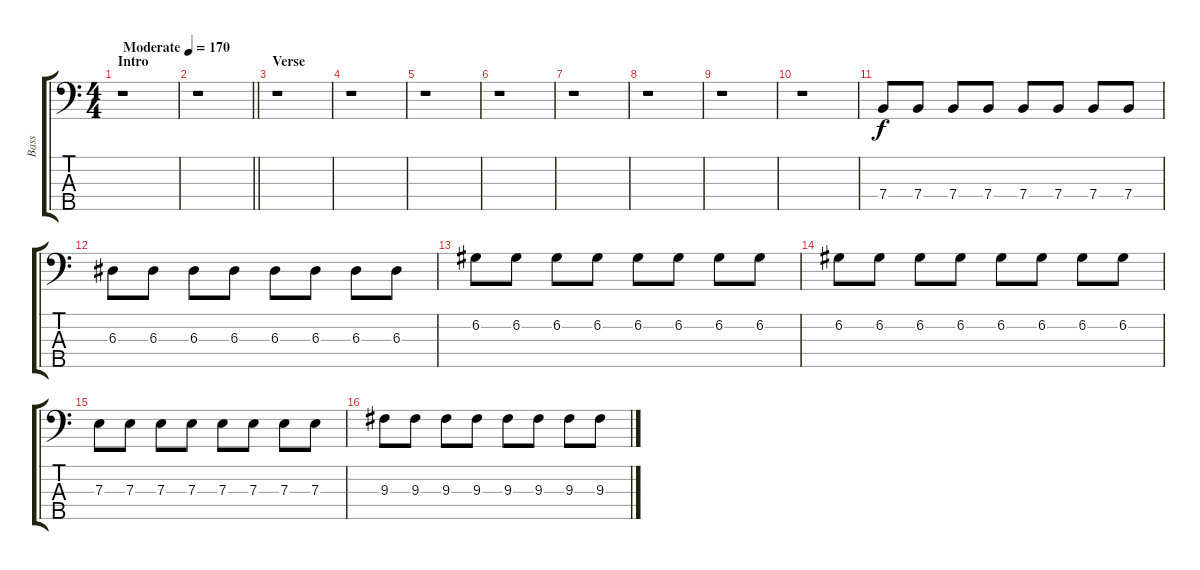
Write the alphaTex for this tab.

\track ("Bass" "Bass") {instrument slapbass2}
\staff {score tabs}
\tuning (G2 D2 A1 E1 B0) {hide}
\ts (4 4)
\section ("" "Intro")
\tempo (170 "Moderate")
\clef f4
\ks c
r.1{dy f instrument slapbass2} |
\barLineRight lightlight
r.1 |
\section ("" "Verse")
r.1 |
r.1 |
r.1 |
r.1 |
r.1 |
r.1 |
r.1 |
r.1 |
7.4.8 7.4.8 7.4.8 7.4.8 7.4.8 7.4.8 7.4.8 7.4.8 |
6.3.8 6.3.8 6.3.8 6.3.8 6.3.8 6.3.8 6.3.8 6.3.8 |
6.2.8 6.2.8 6.2.8 6.2.8 6.2.8 6.2.8 6.2.8 6.2.8 |
6.2.8 6.2.8 6.2.8 6.2.8 6.2.8 6.2.8 6.2.8 6.2.8 |
7.3.8 7.3.8 7.3.8 7.3.8 7.3.8 7.3.8 7.3.8 7.3.8 |
9.3.8 9.3.8 9.3.8 9.3.8 9.3.8 9.3.8 9.3.8 9.3.8
